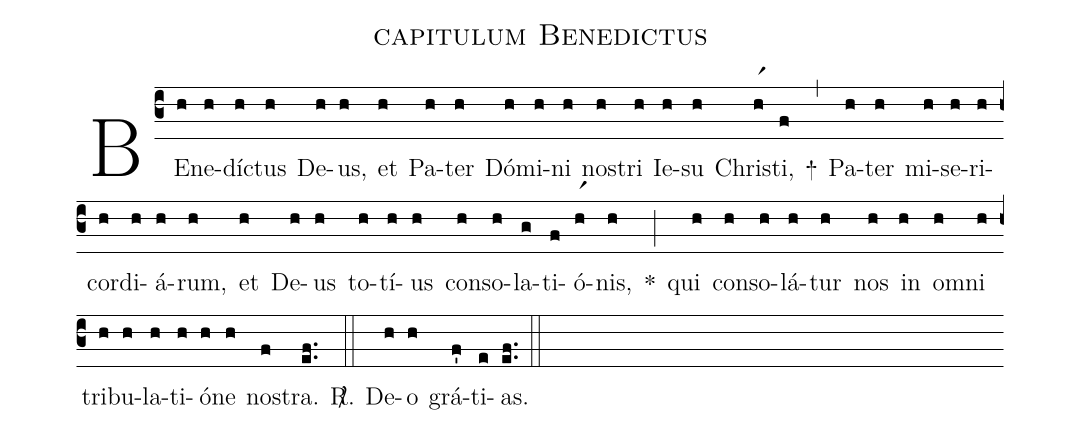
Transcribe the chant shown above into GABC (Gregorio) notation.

name: capitulum Benedictus;
%%
(c3)
BE(h)ne(h)díc(h)tus(h) De(h)us,(h) et(h) Pa(h)ter(h) Dó(h)mi(h)ni(h) nos(h)tri(h) Ie(h)su(h) Chris(hr1)ti,(f) +(,)
Pa(h)ter(h) mi(h)se(h)ri(h)cor(h)di(h)á(h)rum,(h) et(h) De(h)us(h) to(h)tí(h)us(h) con(h)so(h)la(g)ti(f)ó(hr1)nis,(h) *(;)
qui(h) con(h)so(h)lá(h)tur(h) nos(h) in(h) om(h)ni(h) tri(h)bu(h)la(h)ti(h)ó(h)ne(h) nos(f)tra.(e.f.) <sp>R/</sp>.(::)
De(h)o(h) grá(f')ti(e)as.(e.f.) (::)
